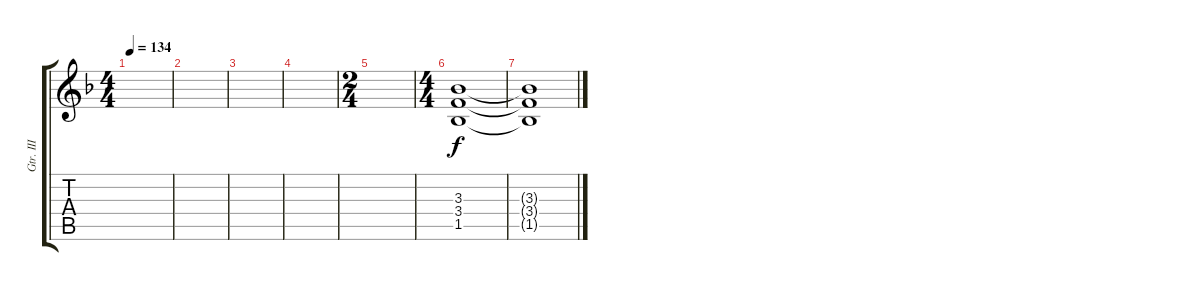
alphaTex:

\track ("Gtr. III" "Gtr. III") {instrument distortionguitar}
\staff {score tabs}
\tuning (E4 B3 G3 D3 A2 D2) {hide}
\ts (4 4)
\tempo 134
\clef g2
\ks dminor
|
|
|
|
\ts (2 4)
|
\ts (4 4)
(3.3 3.4 1.5).1 |
(3.3{t} 3.4{t} 1.5{t}).1
